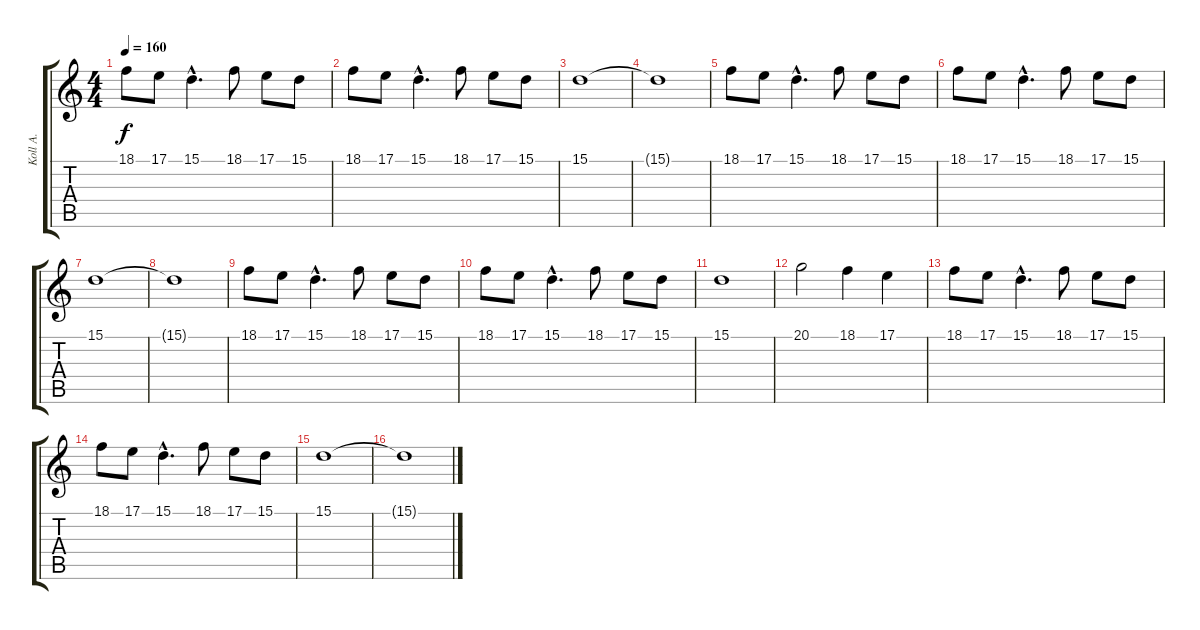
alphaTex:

\track ("Koll A." "Koll A.") {instrument bagpipe}
\staff {score tabs}
\tuning (B3 Gb3 D3 A2 E2 B1) {hide}
\ts (4 4)
\tempo 160
\clef g2
\ks c
18.1.8{dy f} 17.1.8 15.1{hac}.4{d} 18.1.8 17.1.8 15.1.8 |
18.1.8 17.1.8 15.1{hac}.4{d} 18.1.8 17.1.8 15.1.8 |
15.1.1 |
15.1{t}.1 |
18.1.8 17.1.8 15.1{hac}.4{d} 18.1.8 17.1.8 15.1.8 |
18.1.8 17.1.8 15.1{hac}.4{d} 18.1.8 17.1.8 15.1.8 |
15.1.1 |
15.1{t}.1 |
18.1.8 17.1.8 15.1{hac}.4{d} 18.1.8 17.1.8 15.1.8 |
18.1.8 17.1.8 15.1{hac}.4{d} 18.1.8 17.1.8 15.1.8 |
15.1.1 |
20.1.2 18.1.4 17.1.4 |
18.1.8 17.1.8 15.1{hac}.4{d} 18.1.8 17.1.8 15.1.8 |
18.1.8 17.1.8 15.1{hac}.4{d} 18.1.8 17.1.8 15.1.8 |
15.1.1 |
15.1{t}.1
